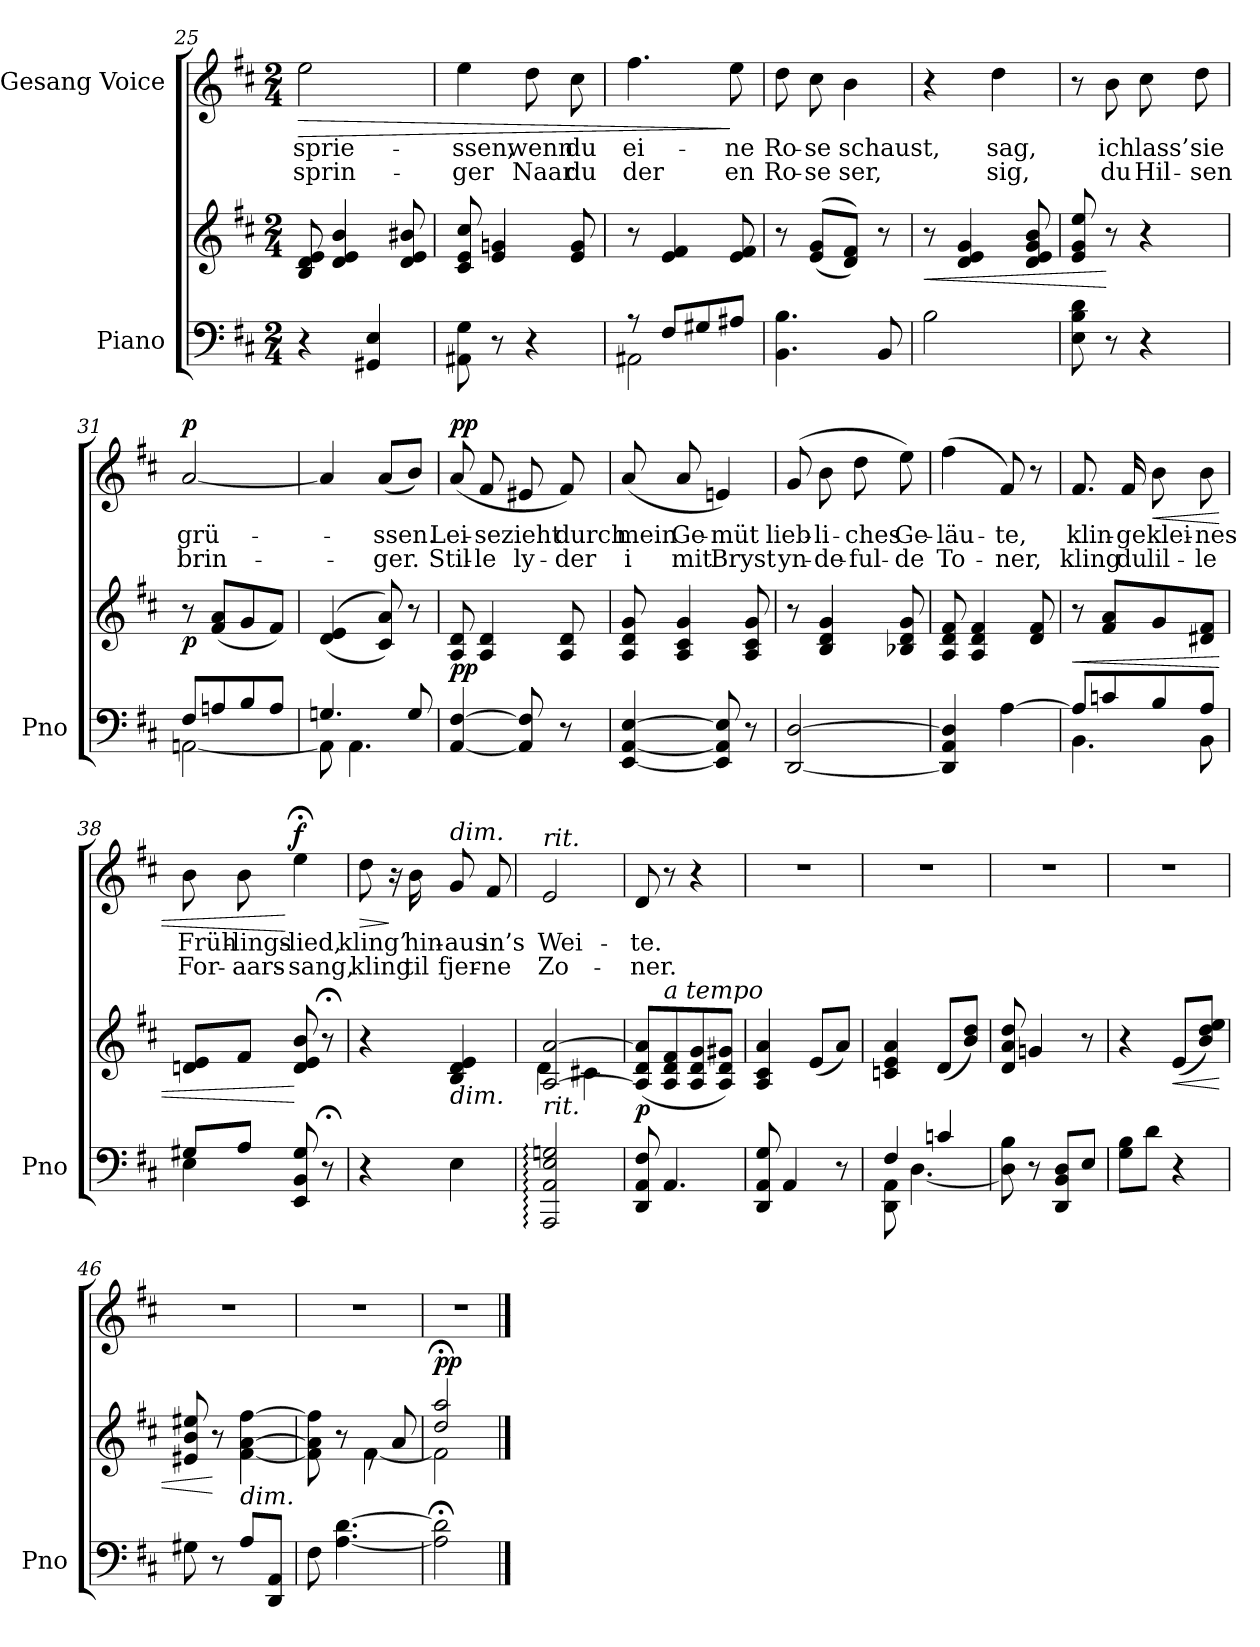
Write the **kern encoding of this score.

**kern	**kern	**dynam	**kern	**text	**text	**dynam
*part2	*part2	*part2	*part1	*part1	*part1	*part1
*staff3	*staff2	*staff2/3	*staff1	*staff1	*staff1	*staff1
*I"Piano	*	*	*I"Gesang Voice	*	*	*
*I'Pno	*	*	*	*	*	*
*clefF4	*clefG2	*	*clefG2	*	*	*
*k[f#c#]	*k[f#c#]	*	*k[f#c#]	*	*	*
*M2/4	*M2/4	*	*M2/4	*	*	*
=25	=25	=25	=25	=25	=25	=25
!	!	!	!	!LO:LY:b	!LO:LY:b	!LO:HP:b
4r	8B/ 8d/ 8e/	.	2ee\	sprie-	-sprin-	>
.	4d/ 4e/ 4b/	.	.	.	.	.
4GG#X/ 4E/	.	.	.	.	.	.
.	8d/ 8e/ 8b#X/	.	.	.	.	.
=26	=26	=26	=26	=26	=26	=26
!	!	!	!	!LO:LY:b	!LO:LY:b	!
8AA#X\ 8G\	8c#/ 8e/ 8cc#/	.	4ee\	-ssen,	-ger	.
8r	4e/ 4gn/	.	.	.	.	.
!	!	!	!	!LO:LY:b	!LO:LY:b	!
4r	.	.	8dd\	wenn	Naar	.
!	!	!	!	!LO:LY:b	!LO:LY:b	!
.	8e/ 8g/	.	8cc#\	du	du	.
=27	=27	=27	=27	=27	=27	=27
*^	*	*	*	*	*	*
!	!	!	!	!	!LO:LY:b	!LO:LY:b	!
8r	2AA#X\	8r	.	4.ff#\	ei-	der	.
8F#/L	.	4e/ 4f#/	.	.	.	.	.
8G#X/	.	.	.	.	.	.	.
!	!	!	!	!	!LO:LY:b	!LO:LY:b	!
8A#X/J	.	8e/ 8f#/	.	8ee\	-ne	en	]
*v	*v	*	*	*	*	*	*
!!LO:LB:g=z
=28	=28	=28	=28	=28	=28	=28
!	!	!	!	!LO:LY:b	!LO:LY:b	!
4.BB\ 4.B\	8r	.	8dd\	Ro-	Ro-	.
!	!	!	!	!LO:LY:b	!LO:LY:b	!
.	(<(>8e/ 8g/L	.	8cc#\	-se	-se	.
!	!	!	!	!LO:LY:b	!LO:LY:b	!
.	8d/ 8f#/J))	.	4b\	schaust,	ser,	.
8BB/	8r	.	.	.	.	.
=29	=29	=29	=29	=29	=29	=29
!	!	!LO:HP:b	!	!	!	!
2B\	8r	<	4r	.	.	.
.	4d/ 4e/ 4g/	.	.	.	.	.
!	!	!	!	!LO:LY:b	!LO:LY:b	!
.	.	.	4dd\	sag,	sig,	.
.	8d/ 8e/ 8g/ 8b/	.	.	.	.	.
=30	=30	=30	=30	=30	=30	=30
8E\ 8B\ 8d\	8e/ 8g/ 8ee/	.	8r	.	.	.
!	!	!	!	!LO:LY:b	!LO:LY:b	!
8r	8r	[	8b\	ich	du	.
!	!	!	!	!LO:LY:b	!LO:LY:b	!
4r	4r	.	8cc#\	lass’	Hil-	.
!	!	!	!	!LO:LY:b	!LO:LY:b	!
.	.	.	8dd\	sie	-sen	.
=31	=31	=31	=31	=31	=31	=31
*^	*	*	*	*	*	*
!	!	!	!LO:DY:b	!	!LO:LY:b	!LO:LY:b	!LO:DY:a
8F#/L	[2AAn\	8r	p	[2a/	grü-	brin-	p
8An/	.	(<8f#/ 8a/L	.	.	.	.	.
8B/	.	8g/	.	.	.	.	.
8A/J	.	8f#/J)	.	.	.	.	.
!!LO:PB:g=z
=32	=32	=32	=32	=32	=32	=32	=32
4.Gn/	8AA\]	(>(<4d/ 4e/	.	4a/]	.	.	.
.	4.AA\	.	.	.	.	.	.
!	!	!	!	!	!LO:LY:b	!LO:LY:b	!
.	.	8c#/ 8a/))	.	(<8a/L	-ssen.	-ger.	.
8G/	.	8r	.	8b/J)	.	.	.
*v	*v	*	*	*	*	*	*
=33	=33	=33	=33	=33	=33	=33
!	!	!LO:DY:b	!	!LO:LY:b	!LO:LY:b	!LO:DY:a
[4AA/ [4F#/	8A/ 8d/	pp	(>8a/	Lei-	Stil-	pp
!	!	!	!	!LO:LY:b	!LO:LY:b	!
.	4A/ 4d/	.	8f#/	-se	-le	.
!	!	!	!	!LO:LY:b	!LO:LY:b	!
8AA/] 8F#/]	.	.	8e#X/	zieht	ly-	.
!	!	!	!	!LO:LY:b	!LO:LY:b	!
8r	8A/ 8d/	.	8f#/)	durch	-der	.
=34	=34	=34	=34	=34	=34	=34
!	!	!	!	!LO:LY:b	!LO:LY:b	!
[4EE/ [4AA/ [4E/	8A/ 8d/ 8g/	.	(>8a/	mein	i	.
!	!	!	!	!LO:LY:b	!LO:LY:b	!
.	4A/ 4c#/ 4g/	.	8a/	Ge-	mit	.
!	!	!	!	!LO:LY:b	!LO:LY:b	!
8EE/] 8AA/] 8E/]	.	.	4en/)	-müt	Bryst	.
8r	8A/ 8c#/ 8g/	.	.	.	.	.
=35	=35	=35	=35	=35	=35	=35
!	!	!	!	!LO:LY:b	!LO:LY:b	!
[2DD/ [2D/	8r	.	(>8g/	lieb-	yn-	.
!	!	!	!	!LO:LY:b	!LO:LY:b	!
.	4B/ 4d/ 4g/	.	8b\	-li-	-de-	.
!	!	!	!	!LO:LY:b	!LO:LY:b	!
.	.	.	8dd\	-ches	-ful-	.
!	!	!	!	!LO:LY:b	!LO:LY:b	!
.	8B-X/ 8d/ 8g/	.	8ee\)	Ge-	-de	.
!!LO:LB:g=z
=36	=36	=36	=36	=36	=36	=36
!	!	!	!	!LO:LY:b	!LO:LY:b	!
4DD/] 4AA/ 4D/]	8A/ 8d/ 8f#/	.	(>4ff#\	-läu-	To-	.
.	4A/ 4d/ 4f#/	.	.	.	.	.
!	!	!	!	!LO:LY:b	!LO:LY:b	!
[4A\	.	.	8f#/)	-te,	-ner,	.
.	8d/ 8f#/	.	8r	.	.	.
=37	=37	=37	=37	=37	=37	=37
*^	*	*	*	*	*	*
!	!	!	!LO:HP:b	!	!LO:LY:b	!LO:LY:b	!
8A/L]	4.BB\	8r	<	8.f#/	klin-	kling	.
8cn/	.	8f#/ 8a/L	.	.	.	.	.
!	!	!	!	!	!LO:LY:b	!LO:LY:b	!
.	.	.	.	16f#/	-ge	du	.
!	!	!	!	!	!LO:LY:b	!LO:LY:b	!LO:HP:b
8B/	.	8g/	.	8b\	klei-	lil-	<
!	!	!	!	!	!LO:LY:b	!LO:LY:b	!
8A/J	8BB\	8d#X/ 8f#/J	.	8b\	-nes	-le	.
=38	=38	=38	=38	=38	=38	=38	=38
!	!	!	!	!	!LO:LY:b	!LO:LY:b	!
8G#X/L	4E\	8dn/ 8e/L	.	8b\	Früh-	For-	.
!	!	!	!	!	!LO:LY:b	!LO:LY:b	!
8A/J	.	8f#/J	.	8b\	-lings-	-aars-	.
!	!	!	!	!	!LO:LY:b	!LO:LY:b	!LO:DY:n=1:a
8EE/ 8BB/ 8G#/	4ryy	8d/ 8e/ 8b/	[	4ee;<\	-lied,	-sang,	[ f
8r;<	.	8r;<	.	.	.	.	.
*v	*v	*	*	*	*	*	*
=39	=39	=39	=39	=39	=39	=39
!	!	!	!	!LO:LY:b	!LO:LY:b	!LO:HP:b
4r	4r	.	8dd\	kling’	kling	>
.	.	.	16r	.	.	]
!	!	!	!	!LO:LY:b	!LO:LY:b	!
.	.	.	16b\	hin-	til	.
!	!	!	!LO:TX:a:i:t=dim.	!	!	!
!	!LO:TX:b:i:t=dim.	!	!	!	!	!
!	!	!	!	!LO:LY:b	!LO:LY:b	!
4E\	4B/ 4d/ 4e/	.	8g/	-aus	fjer-	.
!	!	!	!	!LO:LY:b	!LO:LY:b	!
.	.	.	8f#/	in’s	-ne	.
!!LO:LB:g=z
=40	=40	=40	=40	=40	=40	=40
*	*^	*	*	*	*	*
!	!	!	!	!LO:TX:a:i:t=rit.	!	!	!
!LO:TX:a:i:t=rit.	!	!	!	!	!	!	!
!	!	!	!	!	!LO:LY:b	!LO:LY:b	!
2AAA/: 2AA/: 2E/: 2Gn/:	[2A/ [2a/	4d\	.	2e/	Wei-	Zo-	.
.	.	4c#X\	.	.	.	.	.
=41	=41	=41	=41	=41	=41	=41	=41
!	!	!	!LO:DY:b	!	!LO:LY:b	!LO:LY:b	!
*	*v	*v	*	*	*	*	*
8DD/ 8AA/ 8F#/	(>8A/] 8d/ 8a/]L	p	8d/	-te.	-ner.	.
!	!LO:TX:a:i:t=a tempo	!	!	!	!	!
4.AA/	8A/ 8d/ 8f#/	.	8r	.	.	.
.	8A/ 8d/ 8g/	.	4r	.	.	.
.	8A/ 8d/ 8g#X/J)	.	.	.	.	.
=42	=42	=42	=42	=42	=42	=42
8DD/ 8AA/ 8G/	4A/ 4c#/ 4a/	.	2r	.	.	.
4AA/	.	.	.	.	.	.
.	(<8e/L	.	.	.	.	.
8r	8a/J)	.	.	.	.	.
=43	=43	=43	=43	=43	=43	=43
*^	*	*	*	*	*	*
4F#/	8DD\ 8AA\	4cn/ 4e/ 4a/	.	2r	.	.	.
.	[4.D\	.	.	.	.	.	.
4cn/	.	(<8d/L	.	.	.	.	.
.	.	8b/ 8dd/J)	.	.	.	.	.
*v	*v	*	*	*	*	*	*
!!LO:LB:g=z
=44	=44	=44	=44	=44	=44	=44
8D\] 8B\	8d/ 8a/ 8dd/	.	2r	.	.	.
8r	4gn/	.	.	.	.	.
8DD/ 8BB/ 8D/L	.	.	.	.	.	.
8E/J	8r	.	.	.	.	.
=45	=45	=45	=45	=45	=45	=45
8G\ 8B\L	4r	.	2r	.	.	.
8d\J	.	.	.	.	.	.
!	!	!LO:HP:b	!	!	!	!
4r	(<8e/L	<	.	.	.	.
.	8b/ 8dd/ 8ee/J)	.	.	.	.	.
=46	=46	=46	=46	=46	=46	=46
8G#X\	8e#X/ 8b/ 8ee#X/	.	2r	.	.	.
8r	8r	[	.	.	.	.
!	!LO:TX:b:i:t=dim.	!	!	!	!	!
8A/L	[4f#\ [4a\ [4ff#\	.	.	.	.	.
8DD/ 8AA/J	.	.	.	.	.	.
=47	=47	=47	=47	=47	=47	=47
*	*^	*	*	*	*	*
8F#\	8f#\] 8a\] 8ff#\]	4ryy	.	2r	.	.	.
[4.A\ [4.d\	8r	.	.	.	.	.	.
.	8re	[4f#\	.	.	.	.	.
.	8a/	.	.	.	.	.	.
=48	=48	=48	=48	=48	=48	=48	=48
!	!	!	!LO:DY:a	!	!	!	!
2A\];< 2d\];<	2dd/;< 2aa/;<	2f#\]	pp	2r	.	.	.
*	*v	*v	*	*	*	*	*
==	==	==	==	==	==	==
*-	*-	*-	*-	*-	*-	*-
